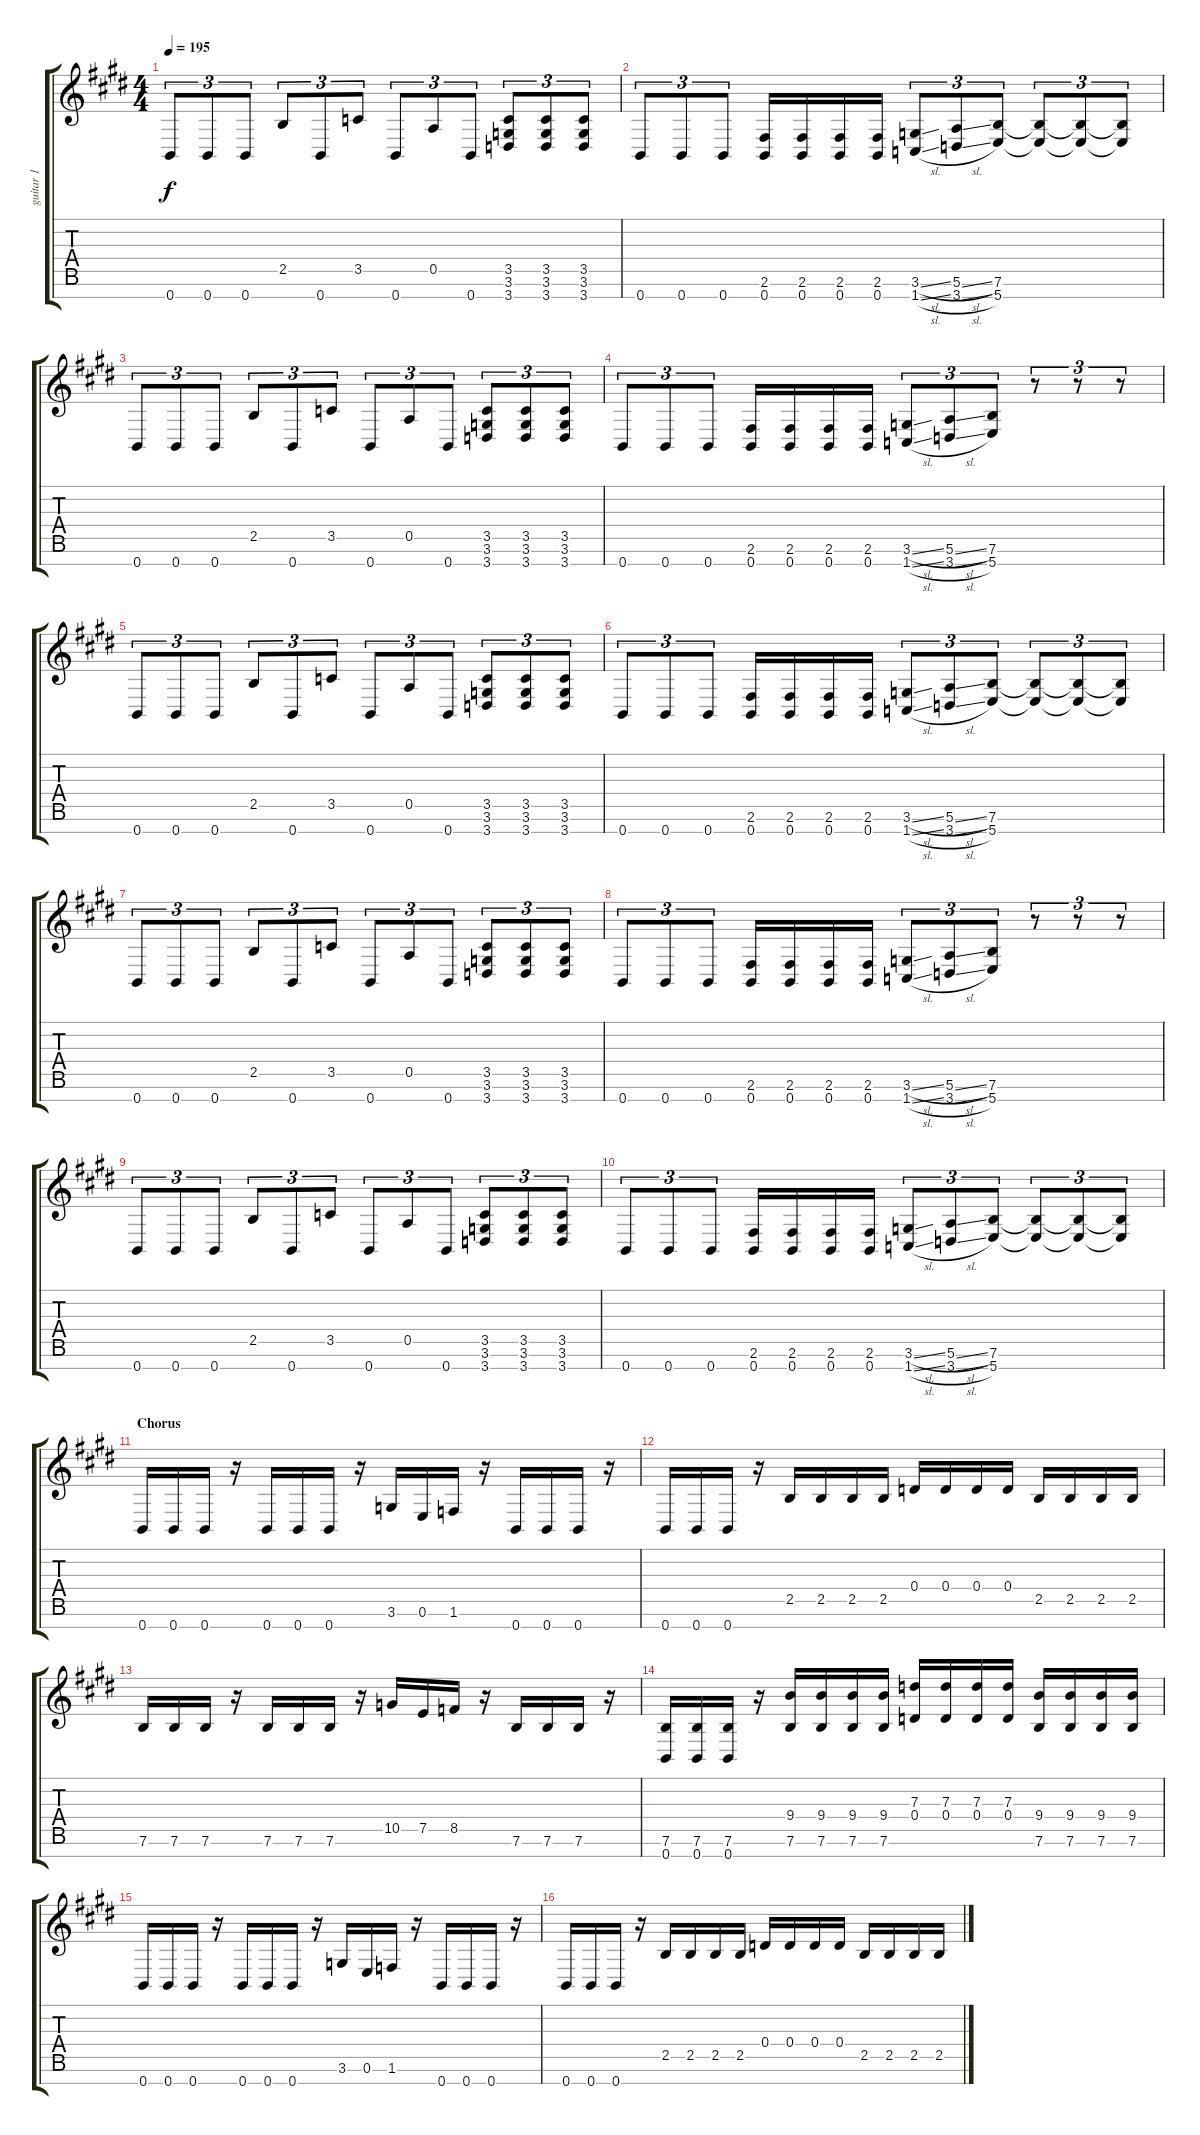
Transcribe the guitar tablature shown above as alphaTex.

\track ("guitar 1" "guitar 1") {instrument distortionguitar}
\staff {score tabs}
\tuning (E4 B3 G3 D3 A2 E2 B1) {hide}
\ts (4 4)
\tempo 195
\clef g2
\ks e
0.7.8{tu (3 2) dy f} 0.7.8{tu (3 2)} 0.7.8{tu (3 2)} 2.5.8{tu (3 2)} 0.7.8{tu (3 2)} 3.5.8{tu (3 2)} 0.7.8{tu (3 2)} 0.5.8{tu (3 2)} 0.7.8{tu (3 2)} (3.5 3.6 3.7).8{tu (3 2)} (3.5 3.6 3.7).8{tu (3 2)} (3.5 3.6 3.7).8{tu (3 2)} |
0.7.8{tu (3 2)} 0.7.8{tu (3 2)} 0.7.8{tu (3 2)} (2.6 0.7).16 (2.6 0.7).16 (2.6 0.7).16 (2.6 0.7).16 (3.6{sl} 1.7{sl}).8{tu (3 2)} (5.6{sl} 3.7{sl}).8{tu (3 2)} (7.6 5.7).8{tu (3 2)} (7.6{t} 5.7{t}).8{tu (3 2)} (7.6{t} 5.7{t}).8{tu (3 2)} (7.6{t} 5.7{t}).8{tu (3 2)} |
0.7.8{tu (3 2)} 0.7.8{tu (3 2)} 0.7.8{tu (3 2)} 2.5.8{tu (3 2)} 0.7.8{tu (3 2)} 3.5.8{tu (3 2)} 0.7.8{tu (3 2)} 0.5.8{tu (3 2)} 0.7.8{tu (3 2)} (3.5 3.6 3.7).8{tu (3 2)} (3.5 3.6 3.7).8{tu (3 2)} (3.5 3.6 3.7).8{tu (3 2)} |
0.7.8{tu (3 2)} 0.7.8{tu (3 2)} 0.7.8{tu (3 2)} (2.6 0.7).16 (2.6 0.7).16 (2.6 0.7).16 (2.6 0.7).16 (3.6{sl} 1.7{sl}).8{tu (3 2)} (5.6{sl} 3.7{sl}).8{tu (3 2)} (7.6 5.7).8{tu (3 2)} r.8{tu (3 2)} r.8{tu (3 2)} r.8{tu (3 2)} |
0.7.8{tu (3 2)} 0.7.8{tu (3 2)} 0.7.8{tu (3 2)} 2.5.8{tu (3 2)} 0.7.8{tu (3 2)} 3.5.8{tu (3 2)} 0.7.8{tu (3 2)} 0.5.8{tu (3 2)} 0.7.8{tu (3 2)} (3.5 3.6 3.7).8{tu (3 2)} (3.5 3.6 3.7).8{tu (3 2)} (3.5 3.6 3.7).8{tu (3 2)} |
0.7.8{tu (3 2)} 0.7.8{tu (3 2)} 0.7.8{tu (3 2)} (2.6 0.7).16 (2.6 0.7).16 (2.6 0.7).16 (2.6 0.7).16 (3.6{sl} 1.7{sl}).8{tu (3 2)} (5.6{sl} 3.7{sl}).8{tu (3 2)} (7.6 5.7).8{tu (3 2)} (7.6{t} 5.7{t}).8{tu (3 2)} (7.6{t} 5.7{t}).8{tu (3 2)} (7.6{t} 5.7{t}).8{tu (3 2)} |
0.7.8{tu (3 2)} 0.7.8{tu (3 2)} 0.7.8{tu (3 2)} 2.5.8{tu (3 2)} 0.7.8{tu (3 2)} 3.5.8{tu (3 2)} 0.7.8{tu (3 2)} 0.5.8{tu (3 2)} 0.7.8{tu (3 2)} (3.5 3.6 3.7).8{tu (3 2)} (3.5 3.6 3.7).8{tu (3 2)} (3.5 3.6 3.7).8{tu (3 2)} |
0.7.8{tu (3 2)} 0.7.8{tu (3 2)} 0.7.8{tu (3 2)} (2.6 0.7).16 (2.6 0.7).16 (2.6 0.7).16 (2.6 0.7).16 (3.6{sl} 1.7{sl}).8{tu (3 2)} (5.6{sl} 3.7{sl}).8{tu (3 2)} (7.6 5.7).8{tu (3 2)} r.8{tu (3 2)} r.8{tu (3 2)} r.8{tu (3 2)} |
0.7.8{tu (3 2)} 0.7.8{tu (3 2)} 0.7.8{tu (3 2)} 2.5.8{tu (3 2)} 0.7.8{tu (3 2)} 3.5.8{tu (3 2)} 0.7.8{tu (3 2)} 0.5.8{tu (3 2)} 0.7.8{tu (3 2)} (3.5 3.6 3.7).8{tu (3 2)} (3.5 3.6 3.7).8{tu (3 2)} (3.5 3.6 3.7).8{tu (3 2)} |
0.7.8{tu (3 2)} 0.7.8{tu (3 2)} 0.7.8{tu (3 2)} (2.6 0.7).16 (2.6 0.7).16 (2.6 0.7).16 (2.6 0.7).16 (3.6{sl} 1.7{sl}).8{tu (3 2)} (5.6{sl} 3.7{sl}).8{tu (3 2)} (7.6 5.7).8{tu (3 2)} (7.6{t} 5.7{t}).8{tu (3 2)} (7.6{t} 5.7{t}).8{tu (3 2)} (7.6{t} 5.7{t}).8{tu (3 2)} |
\section ("" "Chorus")
0.7.16 0.7.16 0.7.16 r.16 0.7.16 0.7.16 0.7.16 r.16 3.6.16 0.6.16 1.6.16 r.16 0.7.16 0.7.16 0.7.16 r.16 |
0.7.16 0.7.16 0.7.16 r.16 2.5.16 2.5.16 2.5.16 2.5.16 0.4.16 0.4.16 0.4.16 0.4.16 2.5.16 2.5.16 2.5.16 2.5.16 |
7.6.16 7.6.16 7.6.16 r.16 7.6.16 7.6.16 7.6.16 r.16 10.5.16 7.5.16 8.5.16 r.16 7.6.16 7.6.16 7.6.16 r.16 |
(7.6 0.7).16 (7.6 0.7).16 (7.6 0.7).16 r.16 (9.4 7.6).16 (9.4 7.6).16 (9.4 7.6).16 (9.4 7.6).16 (7.3 0.4).16 (7.3 0.4).16 (7.3 0.4).16 (7.3 0.4).16 (9.4 7.6).16 (9.4 7.6).16 (9.4 7.6).16 (9.4 7.6).16 |
0.7.16 0.7.16 0.7.16 r.16 0.7.16 0.7.16 0.7.16 r.16 3.6.16 0.6.16 1.6.16 r.16 0.7.16 0.7.16 0.7.16 r.16 |
0.7.16 0.7.16 0.7.16 r.16 2.5.16 2.5.16 2.5.16 2.5.16 0.4.16 0.4.16 0.4.16 0.4.16 2.5.16 2.5.16 2.5.16 2.5.16
